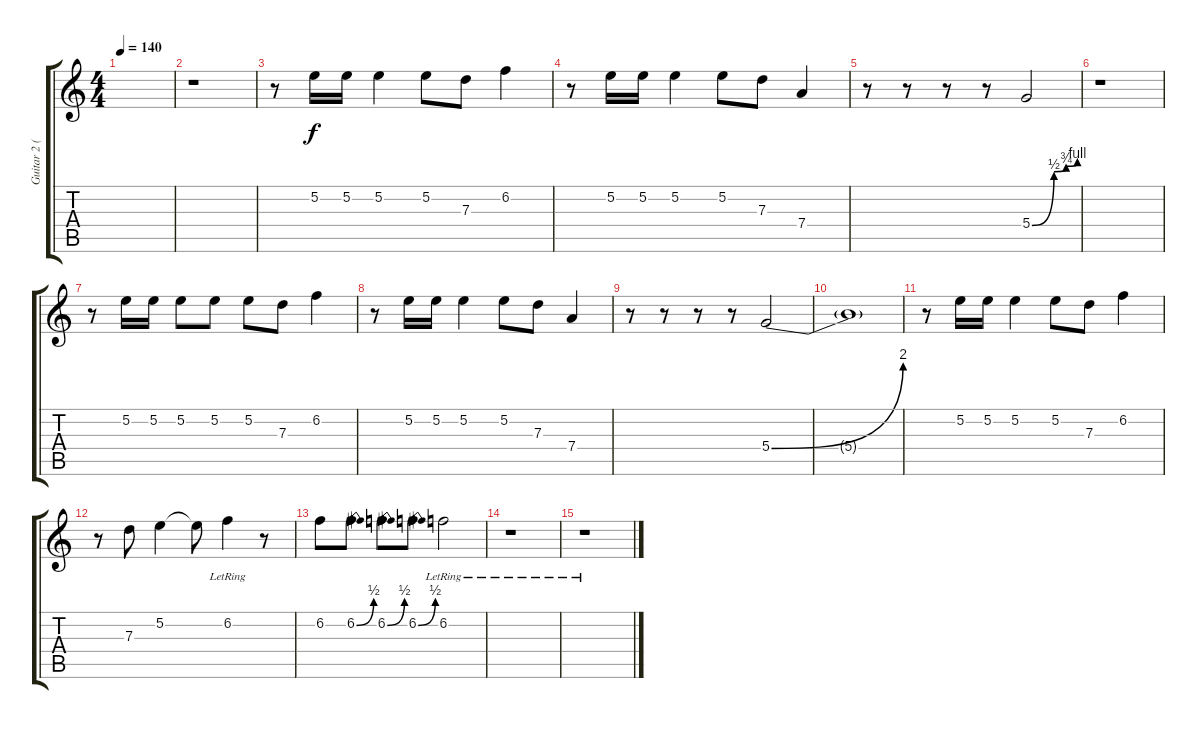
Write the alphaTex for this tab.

\track ("Guitar 2 (Clean)" "Guitar 2 (") {instrument electricguitarclean}
\staff {score tabs}
\tuning (E4 B3 G3 D3 A2 E2) {hide}
\ts (4 4)
\tempo 140
\clef g2
\ks c
|
r.1 |
r.8 5.2.16{dy f} 5.2.16 5.2.4 5.2.8 7.3.8 6.2.4 |
r.8 5.2.16 5.2.16 5.2.4 5.2.8 7.3.8 7.4.4 |
r.8 r.8 r.8 r.8 5.4{be (custom 0 0 29 2 45 3 60 4)}.2 |
r.1 |
r.8 5.2.16 5.2.16 5.2.8 5.2.8 5.2.8 7.3.8 6.2.4 |
r.8 5.2.16 5.2.16 5.2.4 5.2.8 7.3.8 7.4.4 |
r.8 r.8 r.8 r.8 5.4{be (bend 0 0 60 8)}.2 |
5.4{t}.1 |
r.8 5.2.16 5.2.16 5.2.4 5.2.8 7.3.8 6.2.4 |
r.8 7.3.8 5.2.4 5.2{t}.8 6.2{lr}.4 r.8 |
6.2.8 6.2{be (bend 0 0 60 2)}.8 6.2{be (bend 0 0 60 2)}.8 6.2{be (bend 0 0 60 2)}.8 6.2{lr}.2 |
r.1 |
r.1
